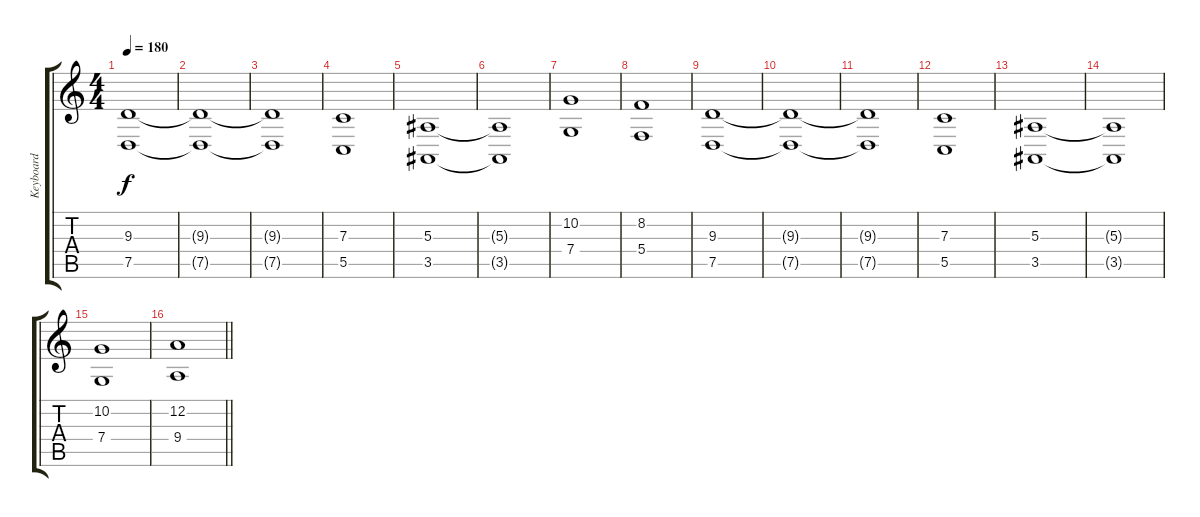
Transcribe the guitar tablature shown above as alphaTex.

\track ("Keyboard" "Keyboard") {instrument stringensemble1}
\staff {score tabs}
\tuning (D4 A3 F3 C3 G2 D2) {hide}
\ts (4 4)
\section ("" "")
\tempo 180
\clef g2
\ks c
(9.3 7.5).1{dy f} |
(9.3{t} 7.5{t}).1 |
(9.3{t} 7.5{t}).1 |
(7.3 5.5).1 |
(5.3 3.5).1 |
(5.3{t} 3.5{t}).1 |
(10.2 7.4).1 |
(8.2 5.4).1 |
(9.3 7.5).1 |
(9.3{t} 7.5{t}).1 |
(9.3{t} 7.5{t}).1 |
(7.3 5.5).1 |
(5.3 3.5).1 |
(5.3{t} 3.5{t}).1 |
(10.2 7.4).1 |
\barLineRight lightlight
(12.2 9.4).1
